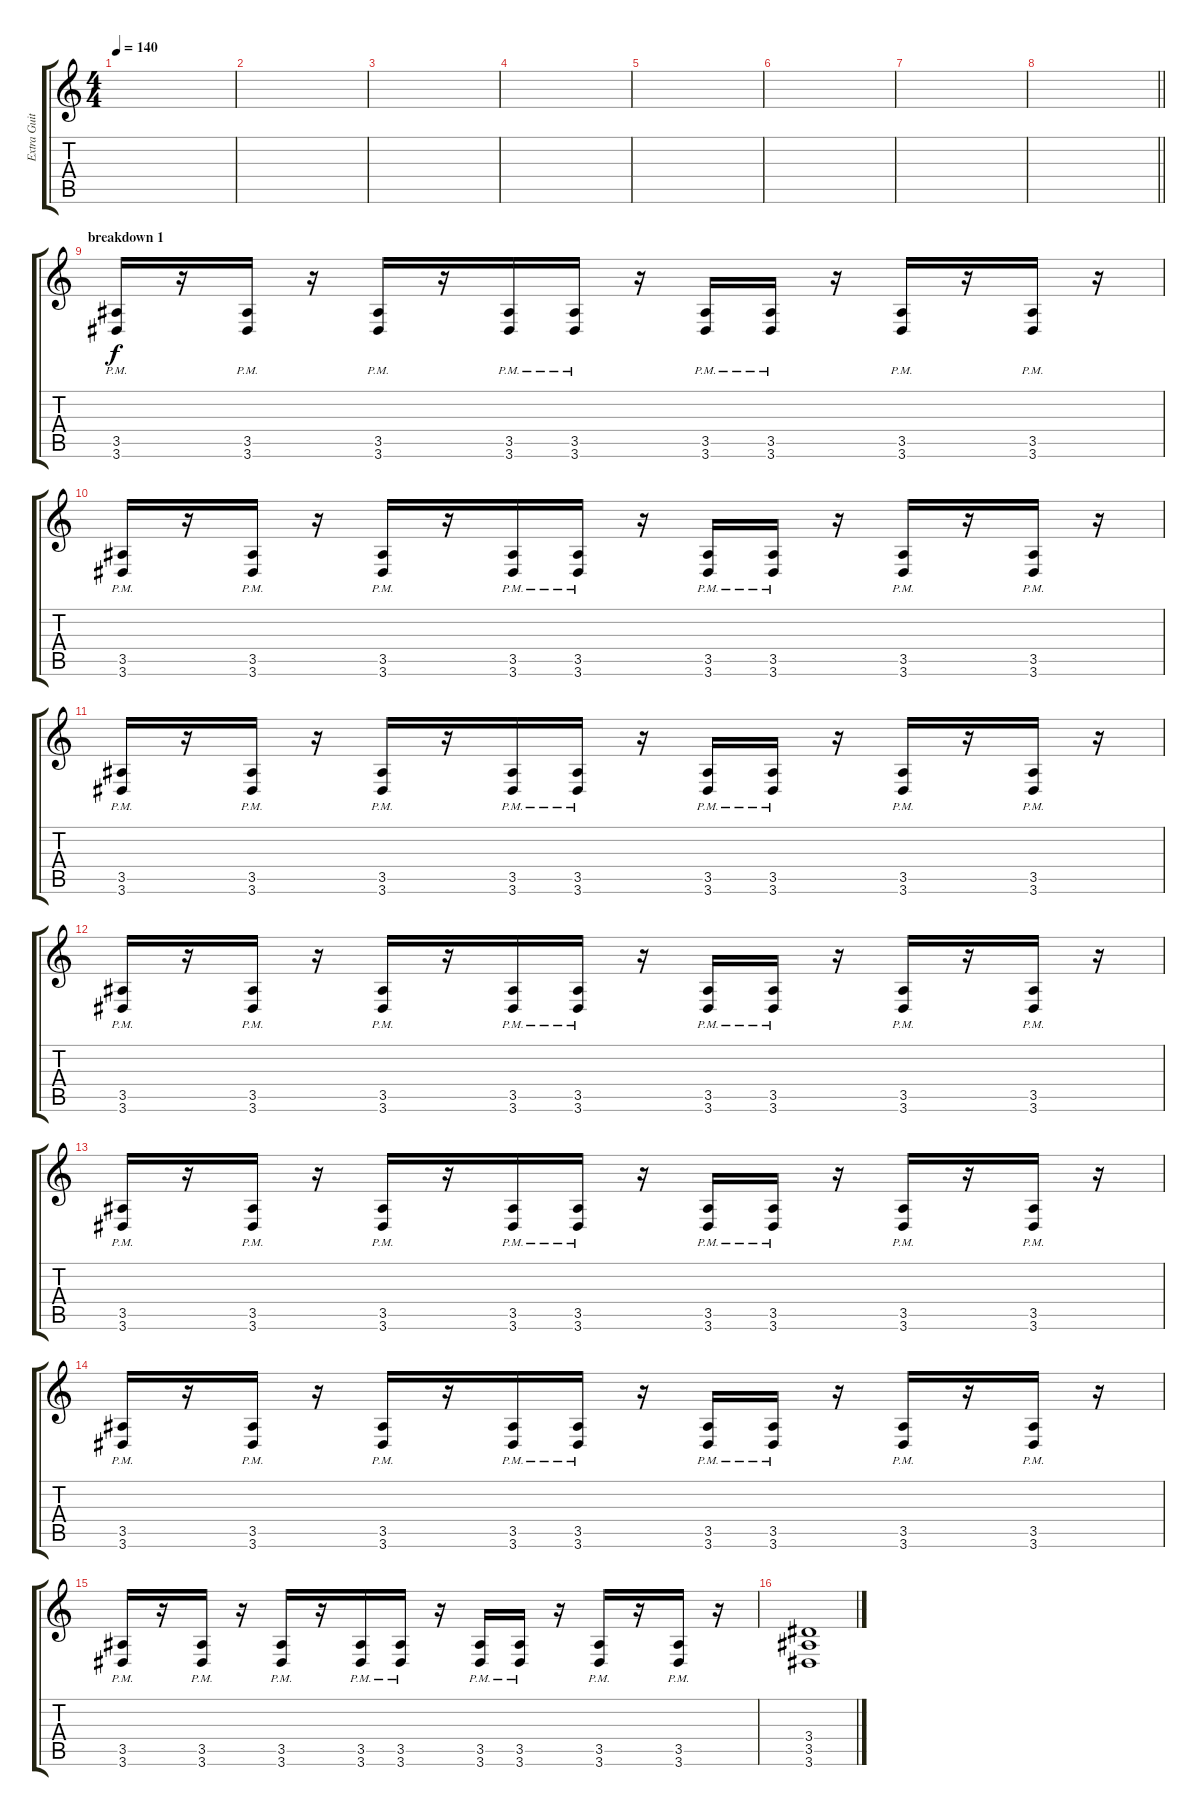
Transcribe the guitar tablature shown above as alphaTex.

\track ("Extra Guitar" "Extra Guit") {instrument distortionguitar}
\staff {score tabs}
\tuning (D4 A3 F3 C3 G2 C2) {hide}
\ts (4 4)
\tempo 140
\clef g2
\ks c
|
|
|
|
|
|
|
\barLineRight lightlight
|
\section ("" "breakdown 1")
(3.5{pm} 3.6{pm}).16 r.16 (3.5{pm} 3.6{pm}).16 r.16 (3.5{pm} 3.6{pm}).16 r.16 (3.5{pm} 3.6{pm}).16 (3.5{pm} 3.6{pm}).16 r.16 (3.5{pm} 3.6{pm}).16 (3.5{pm} 3.6{pm}).16 r.16 (3.5{pm} 3.6{pm}).16 r.16 (3.5{pm} 3.6{pm}).16 r.16 |
(3.5{pm} 3.6{pm}).16 r.16 (3.5{pm} 3.6{pm}).16 r.16 (3.5{pm} 3.6{pm}).16 r.16 (3.5{pm} 3.6{pm}).16 (3.5{pm} 3.6{pm}).16 r.16 (3.5{pm} 3.6{pm}).16 (3.5{pm} 3.6{pm}).16 r.16 (3.5{pm} 3.6{pm}).16 r.16 (3.5{pm} 3.6{pm}).16 r.16 |
(3.5{pm} 3.6{pm}).16 r.16 (3.5{pm} 3.6{pm}).16 r.16 (3.5{pm} 3.6{pm}).16 r.16 (3.5{pm} 3.6{pm}).16 (3.5{pm} 3.6{pm}).16 r.16 (3.5{pm} 3.6{pm}).16 (3.5{pm} 3.6{pm}).16 r.16 (3.5{pm} 3.6{pm}).16 r.16 (3.5{pm} 3.6{pm}).16 r.16 |
(3.5{pm} 3.6{pm}).16 r.16 (3.5{pm} 3.6{pm}).16 r.16 (3.5{pm} 3.6{pm}).16 r.16 (3.5{pm} 3.6{pm}).16 (3.5{pm} 3.6{pm}).16 r.16 (3.5{pm} 3.6{pm}).16 (3.5{pm} 3.6{pm}).16 r.16 (3.5{pm} 3.6{pm}).16 r.16 (3.5{pm} 3.6{pm}).16 r.16 |
(3.5{pm} 3.6{pm}).16 r.16 (3.5{pm} 3.6{pm}).16 r.16 (3.5{pm} 3.6{pm}).16 r.16 (3.5{pm} 3.6{pm}).16 (3.5{pm} 3.6{pm}).16 r.16 (3.5{pm} 3.6{pm}).16 (3.5{pm} 3.6{pm}).16 r.16 (3.5{pm} 3.6{pm}).16 r.16 (3.5{pm} 3.6{pm}).16 r.16 |
(3.5{pm} 3.6{pm}).16 r.16 (3.5{pm} 3.6{pm}).16 r.16 (3.5{pm} 3.6{pm}).16 r.16 (3.5{pm} 3.6{pm}).16 (3.5{pm} 3.6{pm}).16 r.16 (3.5{pm} 3.6{pm}).16 (3.5{pm} 3.6{pm}).16 r.16 (3.5{pm} 3.6{pm}).16 r.16 (3.5{pm} 3.6{pm}).16 r.16 |
(3.5{pm} 3.6{pm}).16 r.16 (3.5{pm} 3.6{pm}).16 r.16 (3.5{pm} 3.6{pm}).16 r.16 (3.5{pm} 3.6{pm}).16 (3.5{pm} 3.6{pm}).16 r.16 (3.5{pm} 3.6{pm}).16 (3.5{pm} 3.6{pm}).16 r.16 (3.5{pm} 3.6{pm}).16 r.16 (3.5{pm} 3.6{pm}).16 r.16 |
(3.4 3.5 3.6).1
